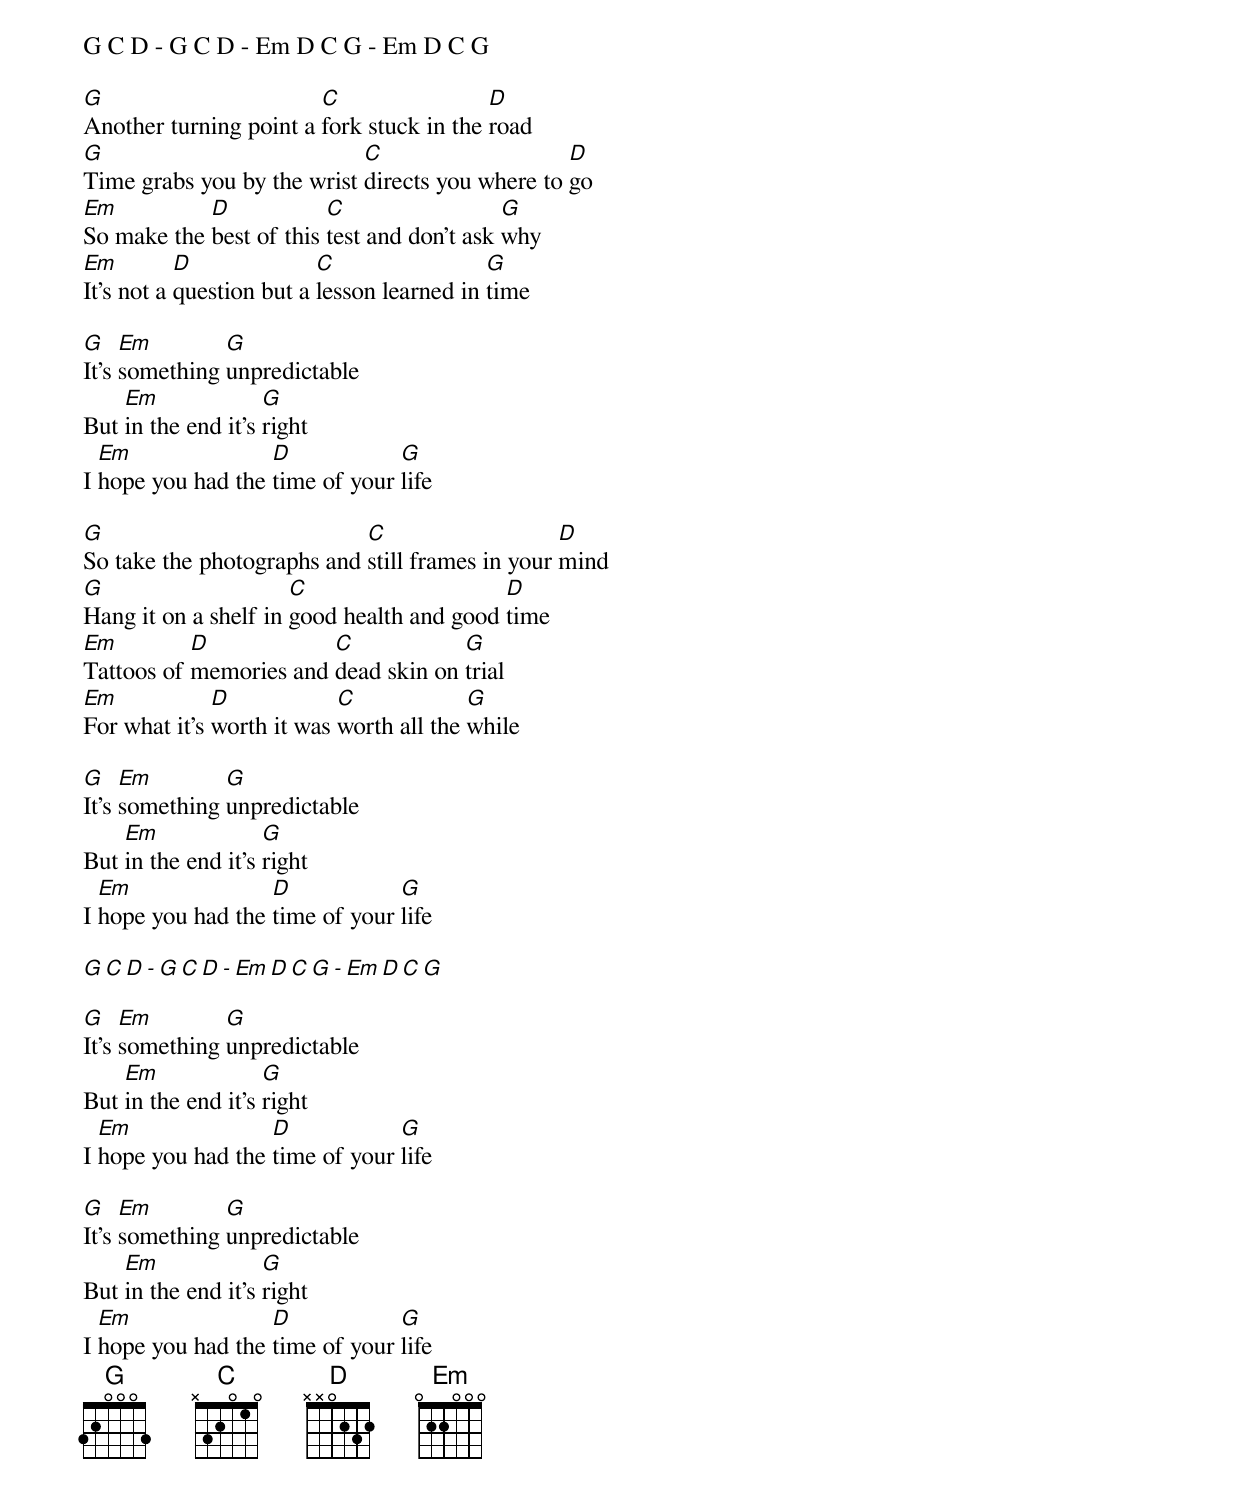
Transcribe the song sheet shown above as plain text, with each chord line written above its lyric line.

G C D - G C D - Em D C G - Em D C G

G                       C                 D
Another turning point a fork stuck in the road
G                           C                    D
Time grabs you by the wrist directs you where to go
Em          D            C                  G
So make the best of this test and don't ask why
Em         D              C                 G
It's not a question but a lesson learned in time

G    Em        G
It's something unpredictable
    Em              G
But in the end it's right
  Em               D            G
I hope you had the time of your life

G                           C                    D
So take the photographs and still frames in your mind
G                     C                    D
Hang it on a shelf in good health and good time
Em         D            C            G
Tattoos of memories and dead skin on trial
Em            D            C             G
For what it's worth it was worth all the while

G    Em        G
It's something unpredictable
    Em              G
But in the end it's right
  Em               D            G
I hope you had the time of your life

G C D - G C D - Em D C G - Em D C G

G    Em        G
It's something unpredictable
    Em              G
But in the end it's right
  Em               D            G
I hope you had the time of your life

G    Em        G
It's something unpredictable
    Em              G
But in the end it's right
  Em               D            G
I hope you had the time of your life
